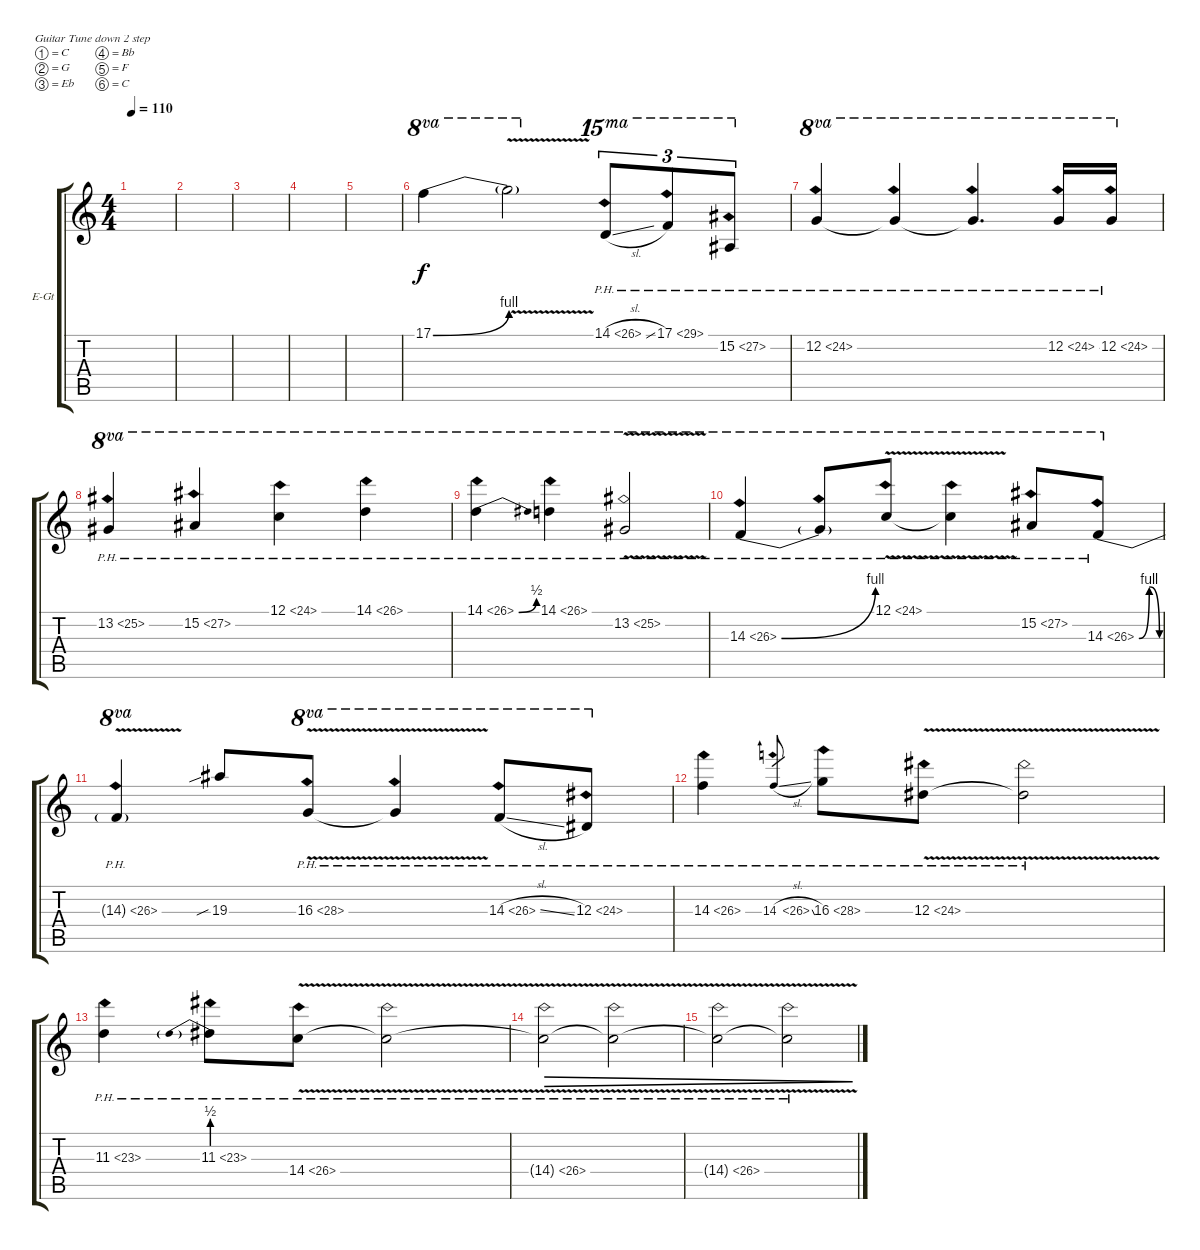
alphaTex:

\defaultSystemsLayout 4
\bracketExtendMode groupsimilarinstruments
\firstSystemTrackNameOrientation horizontal
\otherSystemsTrackNameOrientation horizontal
\track ("Electric Guitar 16" "E-Gt") {instrument distortionguitar}
\staff {score tabs}
\tuning (C4 G3 Eb3 Bb2 F2 C2)
\ts (4 4)
\tempo 110
\clef g2
\scale
0.333333
\ks c
|
\scale
0.333333 |
\scale
0.333333 |
\scale
0.333333 |
\scale
0.333333 |
\scale
0.333333 17.1{be (bend 0 0 6 4)}.4{ot 8va} 17.1{v t}.2{ot 8va} 14.1{ph 12 sl}.8{tu (3 2) ot 15ma} 17.1{ph 12}.8{tu (3 2) ot 15ma} 15.2{ph 12}.8{tu (3 2) ot 15ma} |
\scale
0.333333 12.2{ph 12}.4{ot 8va} 12.2{ph 12 t}.4{ot 8va} 12.2{ph 12 t}.4{d ot 8va} 12.2{ph 12}.16{ot 8va} 12.2{ph 12}.16{ot 8va} |
\scale
0.333333 13.2{ph 12}.4{ot 8va} 15.2{ph 12}.4{ot 8va} 12.1{ph 12}.4{ot 8va} 14.1{ph 12}.4{ot 8va} |
\scale
0.333333 14.1{be (bend 0 0 9.6 2) ph 12}.4{ot 8va} 14.1{ph 12}.4{ot 8va} 13.2{ph 12 v}.2{ot 8va} |
\scale
0.333333 14.3{be (bend 0 0 7.199999999999999 4) ph 12}.4{ot 8va} 14.3{ph 12 t}.8{ot 8va} 12.1{ph 12 v}.8{ot 8va} 12.1{ph 12 v t}.4{ot 8va} 15.2{ph 12}.8{ot 8va} 14.3{be (bendrelease 0 0 21 4 35.4 4 59.4 0) ph 12}.8{ot 8va} |
14.3{ph 12 v t}.4{ot 8va} 19.3{sib}.8 16.3{ph 12 v}.8{ot 8va} 16.3{ph 12 t}.4{ot 8va} 14.3{ph 12 sl}.8{ot 8va} 12.3{ph 12}.8{ot 8va} |
14.3{ph 12}.4 14.3{ph 12 sl}.8{gr} 16.3{ph 12}.8 12.3{ph 12 v}.8 12.3{ph 12 v t}.2 |
11.3{ph 12}.4 11.3{be (prebend 0 2 60 2) ph 12}.8 14.4{ph 12 v}.8 14.4{ph 12 v t}.2 |
14.4{ph 12 v t}.2{dec} 14.4{ph 12 v t}.2{dec} |
14.4{ph 12 v t}.2{dec} 14.4{ph 12 v t}.2{dec}
